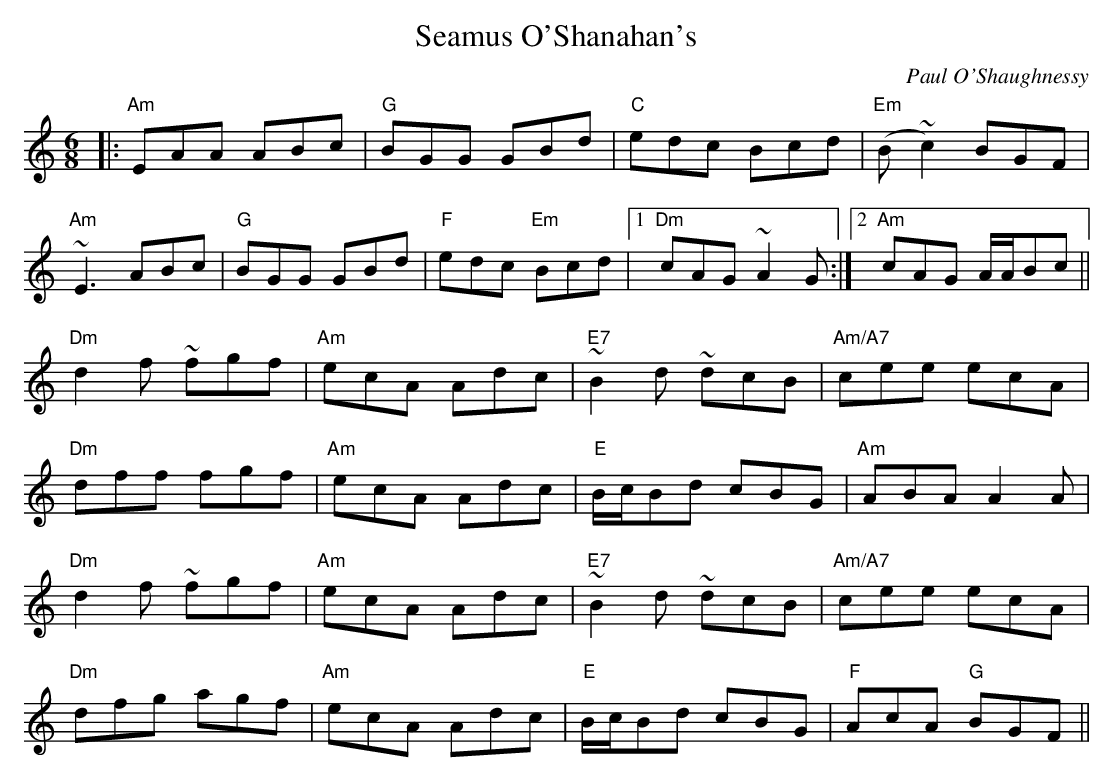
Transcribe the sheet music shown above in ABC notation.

X:1
T: Seamus O'Shanahan's
C: Paul O'Shaughnessy
M: 6/8
L: 1/8
K: Am
|:\
"Am"EAA ABc|"G"BGG GBd|"C"edc Bcd|"Em"(B~c2) BGF|
"Am"~E3 ABc|"G"BGG GBd|"F"edc "Em"Bcd|1\
"Dm"cAG ~A2G:|2"Am"cAG A/A/Bc||
"Dm"d2f ~fgf|"Am"ecA Adc|"E7"~B2d ~dcB|"Am/A7"cee ecA|
"Dm"dff fgf|"Am"ecA Adc|"E"B/c/Bd cBG|"Am"ABA A2A|
"Dm"d2f ~fgf|"Am"ecA Adc|"E7"~B2d ~dcB|"Am/A7"cee ecA|
"Dm"dfg agf|"Am"ecA Adc|"E"B/c/Bd cBG|"F"AcA "G"BGF||
